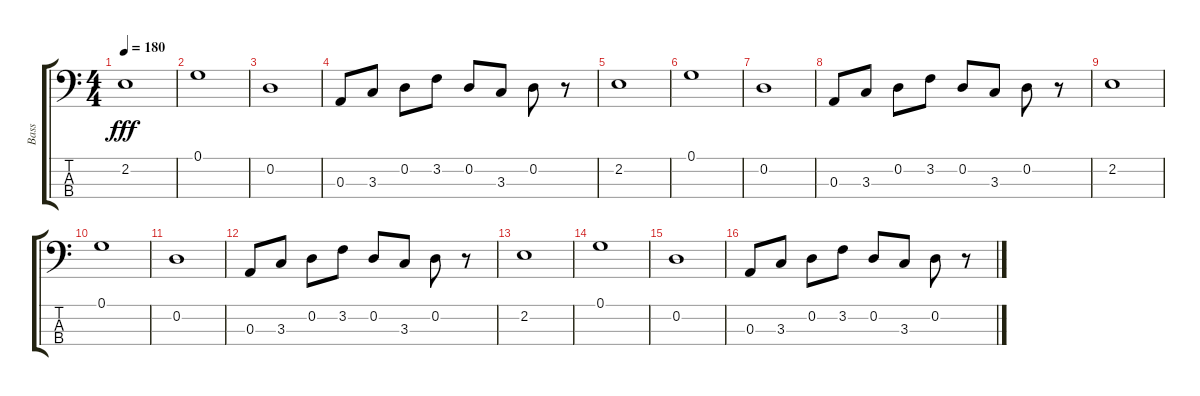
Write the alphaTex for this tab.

\track ("Bass" "Bass") {instrument electricbassfinger}
\staff {score tabs}
\tuning (G2 D2 A1 E1) {hide}
\ts (4 4)
\tempo 180
\clef f4
\ks c
2.2.1{dy fff} |
0.1.1 |
0.2.1 |
0.3.8 3.3.8 0.2.8 3.2.8 0.2.8 3.3.8 0.2.8 r.8 |
2.2.1 |
0.1.1 |
0.2.1 |
0.3.8 3.3.8 0.2.8 3.2.8 0.2.8 3.3.8 0.2.8 r.8 |
2.2.1 |
0.1.1 |
0.2.1 |
0.3.8 3.3.8 0.2.8 3.2.8 0.2.8 3.3.8 0.2.8 r.8 |
2.2.1 |
0.1.1 |
0.2.1 |
0.3.8 3.3.8 0.2.8 3.2.8 0.2.8 3.3.8 0.2.8 r.8
